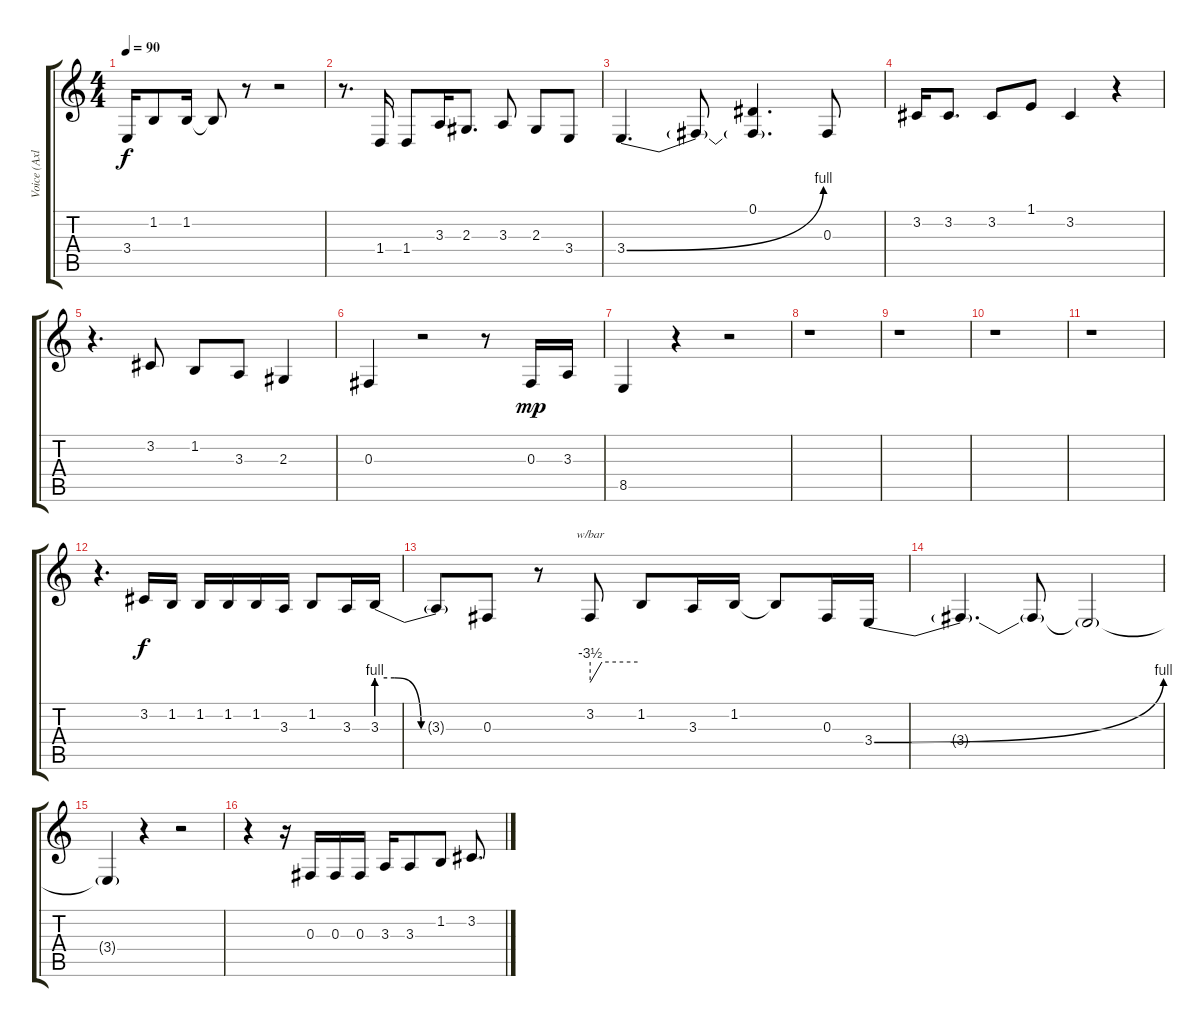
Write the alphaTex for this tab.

\track ("Voice (Axl)" "Voice (Axl") {instrument lead2sawtooth}
\staff {score tabs}
\tuning (Eb4 Bb3 Gb3 Db3 Ab2 Eb2) {hide}
\ts (4 4)
\tempo 90
\clef g2
\ks c
3.4.16{dy f} 1.2.8 1.2.16 1.2{t}.8 r.8 r.2 |
r.8{d} 1.4.16 1.4.8 3.3.16 2.3.8{d} 3.3.8 2.3.8 3.4.8 |
3.4{be (bend 0 0 60 4)}.4{d} 3.4{t}.8 (0.1 3.4{t}).4{d} 0.3.8 |
3.2.16 3.2.8{d} 3.2.8 1.1.8 3.2.4 r.4 |
r.4{d} 3.2.8 1.2.8 3.3.8 2.3.4 |
0.3.4 r.2 r.8 0.3.16{dy mp} 3.3.16 |
8.5.4 r.4 r.2 |
r.1 |
r.1 |
r.1 |
r.1 |
r.4{d} 3.2.16{dy f} 1.2.16 1.2.16 1.2.16 1.2.16 3.3.16 1.2.8 3.3.16 3.3{be (custom 0 4 10 4 25 0 40 0 60 0)}.16 |
3.3{t}.8 0.3.8 r.8 3.2.8{tbe (custom default 0 -14 15 0 60 0)} 1.2.8 3.3.16 1.2.16 1.2{t}.8 0.3.16 3.4{be (bend 0 0 60 4)}.16 |
3.4{t}.4{d} 3.4{t}.8 3.4{t}.2 |
3.4{t}.4 r.4 r.2 |
r.4 r.16 0.3.16 0.3.16 0.3.16 3.3.16 3.3.8 1.2.8 3.2.8{d}
